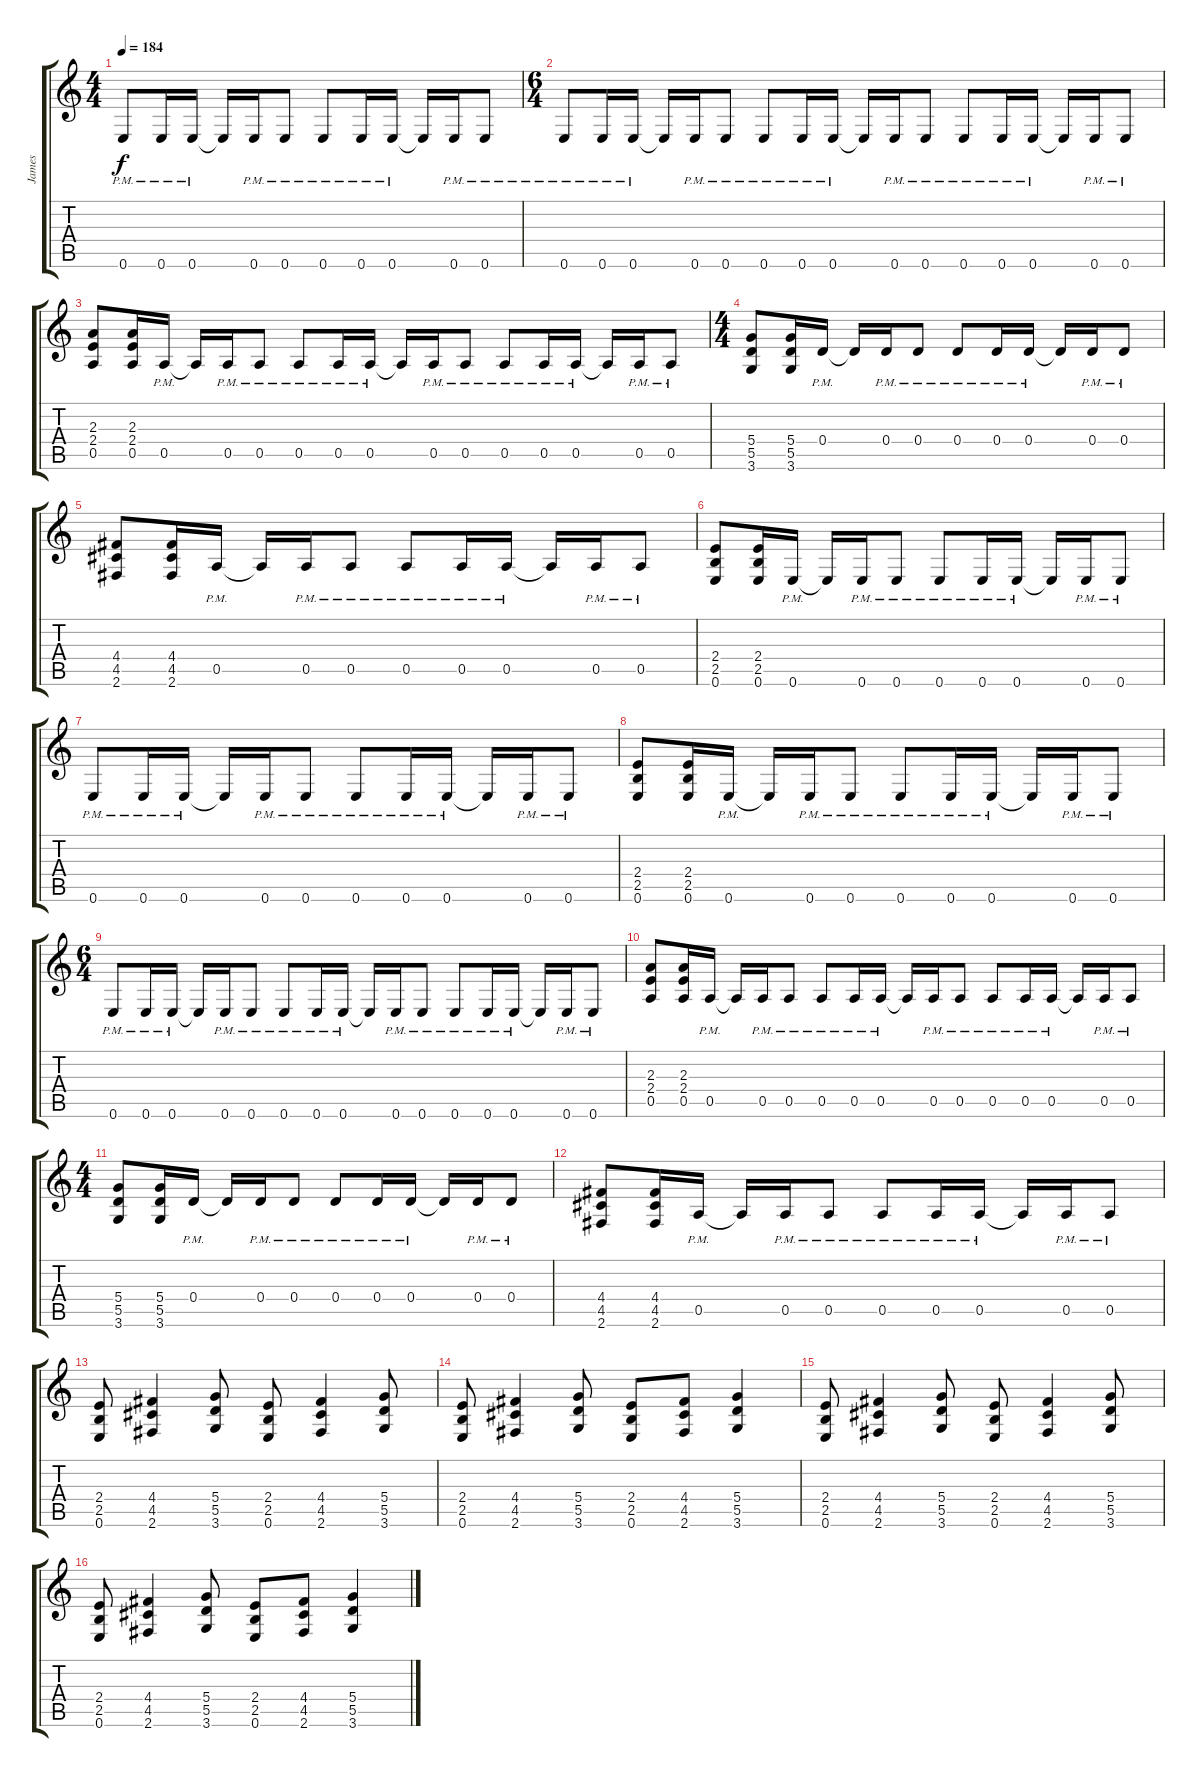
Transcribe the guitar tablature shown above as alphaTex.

\track ("James" "James") {instrument distortionguitar}
\staff {score tabs}
\tuning (E4 B3 G3 D3 A2 E2) {hide}
\ts (4 4)
\tempo 184
\clef g2
\ks c
0.6{pm}.8{dy f} 0.6{pm}.16 0.6{pm}.16 0.6{t}.16 0.6{pm}.16 0.6{pm}.8 0.6{pm}.8 0.6{pm}.16 0.6{pm}.16 0.6{t}.16 0.6{pm}.16 0.6{pm}.8 |
\ts (6 4)
0.6{pm}.8 0.6{pm}.16 0.6{pm}.16 0.6{t}.16 0.6{pm}.16 0.6{pm}.8 0.6{pm}.8 0.6{pm}.16 0.6{pm}.16 0.6{t}.16 0.6{pm}.16 0.6{pm}.8 0.6{pm}.8 0.6{pm}.16 0.6{pm}.16 0.6{t}.16 0.6{pm}.16 0.6{pm}.8 |
(2.3 2.4 0.5).8 (2.3 2.4 0.5).16 0.5{pm}.16 0.5{t}.16 0.5{pm}.16 0.5{pm}.8 0.5{pm}.8 0.5{pm}.16 0.5{pm}.16 0.5{t}.16 0.5{pm}.16 0.5{pm}.8 0.5{pm}.8 0.5{pm}.16 0.5{pm}.16 0.5{t}.16 0.5{pm}.16 0.5{pm}.8 |
\ts (4 4)
(5.4 5.5 3.6).8 (5.4 5.5 3.6).16 0.4{pm}.16 0.4{t}.16 0.4{pm}.16 0.4{pm}.8 0.4{pm}.8 0.4{pm}.16 0.4{pm}.16 0.4{t}.16 0.4{pm}.16 0.4{pm}.8 |
(4.4 4.5 2.6).8 (4.4 4.5 2.6).16 0.5{pm}.16 0.5{t}.16 0.5{pm}.16 0.5{pm}.8 0.5{pm}.8 0.5{pm}.16 0.5{pm}.16 0.5{t}.16 0.5{pm}.16 0.5{pm}.8 |
(2.4 2.5 0.6).8 (2.4 2.5 0.6).16 0.6{pm}.16 0.6{t}.16 0.6{pm}.16 0.6{pm}.8 0.6{pm}.8 0.6{pm}.16 0.6{pm}.16 0.6{t}.16 0.6{pm}.16 0.6{pm}.8 |
0.6{pm}.8 0.6{pm}.16 0.6{pm}.16 0.6{t}.16 0.6{pm}.16 0.6{pm}.8 0.6{pm}.8 0.6{pm}.16 0.6{pm}.16 0.6{t}.16 0.6{pm}.16 0.6{pm}.8 |
(2.4 2.5 0.6).8 (2.4 2.5 0.6).16 0.6{pm}.16 0.6{t}.16 0.6{pm}.16 0.6{pm}.8 0.6{pm}.8 0.6{pm}.16 0.6{pm}.16 0.6{t}.16 0.6{pm}.16 0.6{pm}.8 |
\ts (6 4)
0.6{pm}.8 0.6{pm}.16 0.6{pm}.16 0.6{t}.16 0.6{pm}.16 0.6{pm}.8 0.6{pm}.8 0.6{pm}.16 0.6{pm}.16 0.6{t}.16 0.6{pm}.16 0.6{pm}.8 0.6{pm}.8 0.6{pm}.16 0.6{pm}.16 0.6{t}.16 0.6{pm}.16 0.6{pm}.8 |
(2.3 2.4 0.5).8 (2.3 2.4 0.5).16 0.5{pm}.16 0.5{t}.16 0.5{pm}.16 0.5{pm}.8 0.5{pm}.8 0.5{pm}.16 0.5{pm}.16 0.5{t}.16 0.5{pm}.16 0.5{pm}.8 0.5{pm}.8 0.5{pm}.16 0.5{pm}.16 0.5{t}.16 0.5{pm}.16 0.5{pm}.8 |
\ts (4 4)
(5.4 5.5 3.6).8 (5.4 5.5 3.6).16 0.4{pm}.16 0.4{t}.16 0.4{pm}.16 0.4{pm}.8 0.4{pm}.8 0.4{pm}.16 0.4{pm}.16 0.4{t}.16 0.4{pm}.16 0.4{pm}.8 |
(4.4 4.5 2.6).8 (4.4 4.5 2.6).16 0.5{pm}.16 0.5{t}.16 0.5{pm}.16 0.5{pm}.8 0.5{pm}.8 0.5{pm}.16 0.5{pm}.16 0.5{t}.16 0.5{pm}.16 0.5{pm}.8 |
(2.4 2.5 0.6).8 (4.4 4.5 2.6).4 (5.4 5.5 3.6).8 (2.4 2.5 0.6).8 (4.4 4.5 2.6).4 (5.4 5.5 3.6).8 |
(2.4 2.5 0.6).8 (4.4 4.5 2.6).4 (5.4 5.5 3.6).8 (2.4 2.5 0.6).8 (4.4 4.5 2.6).8 (5.4 5.5 3.6).4 |
(2.4 2.5 0.6).8 (4.4 4.5 2.6).4 (5.4 5.5 3.6).8 (2.4 2.5 0.6).8 (4.4 4.5 2.6).4 (5.4 5.5 3.6).8 |
(2.4 2.5 0.6).8 (4.4 4.5 2.6).4 (5.4 5.5 3.6).8 (2.4 2.5 0.6).8 (4.4 4.5 2.6).8 (5.4 5.5 3.6).4
